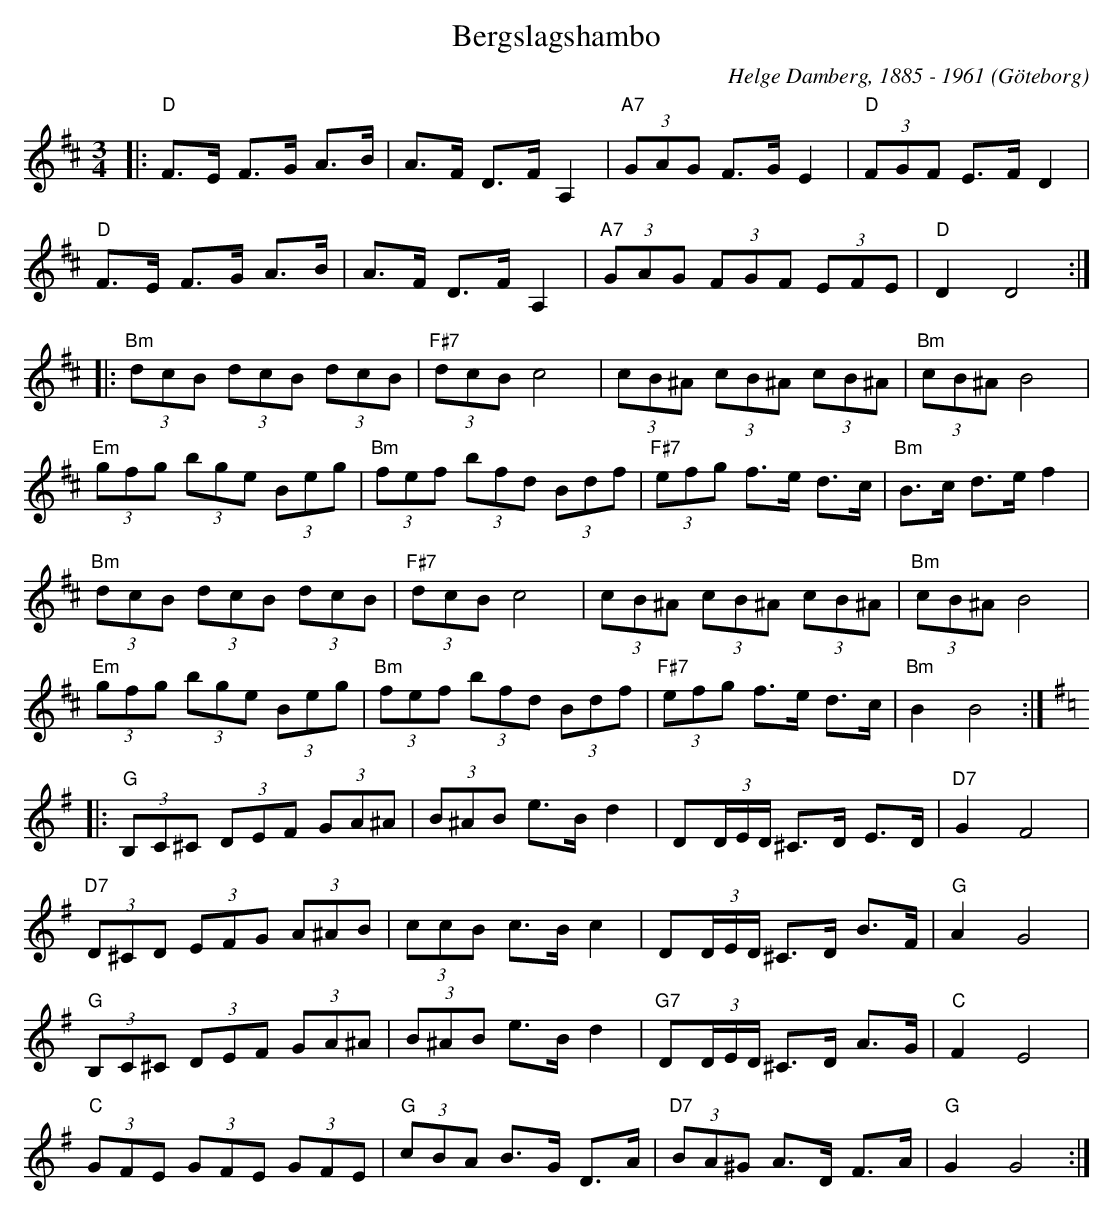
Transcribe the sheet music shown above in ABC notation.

X:1
T:Bergslagshambo
C:Helge Damberg, 1885 - 1961
O:Göteborg
M:3/4
L:1/8
K:Dmaj
|: "D"F>E F>G A>B | A>F D>F A,2 | "A7"(3GAG F>G E2 | "D"(3FGF E>F D2 |
"D" F>E F>G A>B | A>F D>F A,2 | "A7"(3GAG (3FGF (3EFE | "D"D2 D4 :|
|: "Bm"(3dcB (3dcB (3dcB | "F#7"(3dcB c4 | (3cB^A (3cB^A (3cB^A  | "Bm"(3cB^A B4 |
"Em"(3gfg (3bge (3Beg | "Bm"(3fef (3bfd (3Bdf | "F#7"(3efg f>e d>c | "Bm"B>c d>e f2 |
"Bm"(3dcB (3dcB (3dcB | "F#7"(3dcB c4 | (3cB^A (3cB^A (3cB^A  | "Bm"(3cB^A B4 |
"Em"(3gfg (3bge (3Beg | "Bm"(3fef (3bfd (3Bdf | "F#7"(3efg f>e d>c | "Bm"B2B4 :|
|: [K:Gmaj]"G"(3B,C^C (3DEF (3GA^A | (3B^AB e>B d2 | D(3D/E/D/ ^C>D E>D | "D7"G2F4 |
"D7"(3D^CD (3EFG (3A^AB | (3ccB c>B c2 | D(3D/E/D/ ^C>D B>F | "G"A2G4 |
"G"(3B,C^C (3DEF (3GA^A | (3B^AB e>B d2 | "G7"D(3D/E/D/ ^C>D A>G | "C"F2E4 |
"C"(3GFE (3GFE (3GFE | "G"(3cBA B>G D>A | "D7"(3BA^G A>D F>A | "G"G2G4 :|
